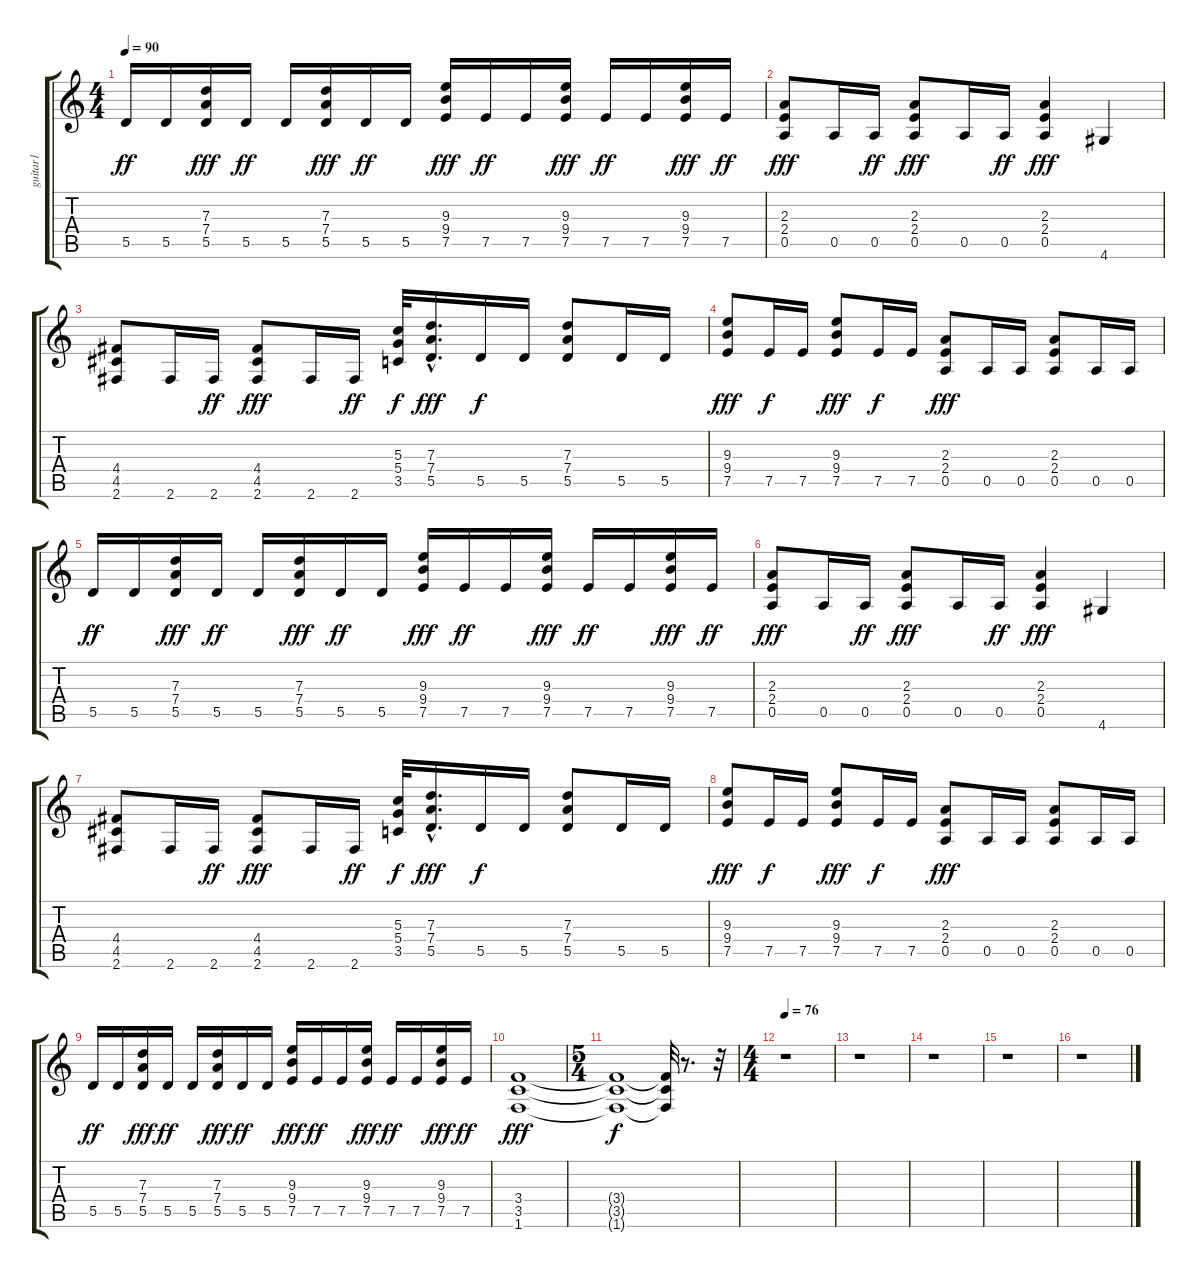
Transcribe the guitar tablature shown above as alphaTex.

\track ("guitar1" "guitar1") {instrument distortionguitar}
\staff {score tabs}
\tuning (E4 B3 G3 D3 A2 E2) {hide}
\ts (4 4)
\tempo 90
\clef g2
\ks c
5.5.16{dy ff} 5.5.16 (7.3 7.4 5.5).16{dy fff} 5.5.16{dy ff} 5.5.16 (7.3 7.4 5.5).16{dy fff} 5.5.16{dy ff} 5.5.16 (9.3 9.4 7.5).16{dy fff} 7.5.16{dy ff} 7.5.16 (9.3 9.4 7.5).16{dy fff} 7.5.16{dy ff} 7.5.16 (9.3 9.4 7.5).16{dy fff} 7.5.16{dy ff} |
(2.3 2.4 0.5).8{dy fff} 0.5.16 0.5.16{dy ff} (2.3 2.4 0.5).8{dy fff} 0.5.16 0.5.16{dy ff} (2.3 2.4 0.5).4{dy fff} 4.6.4 |
(4.4 4.5 2.6).8 2.6.16 2.6.16{dy ff} (4.4 4.5 2.6).8{dy fff} 2.6.16 2.6.16{dy ff} (5.3 5.4 3.5).32{dy f} (7.3{hac} 7.4{hac} 5.5{hac}).16{d dy fff} 5.5.16{dy f} 5.5.16 (7.3 7.4 5.5).8 5.5.16 5.5.16 |
(9.3 9.4 7.5).8{dy fff} 7.5.16{dy f} 7.5.16 (9.3 9.4 7.5).8{dy fff} 7.5.16{dy f} 7.5.16 (2.3 2.4 0.5).8{dy fff} 0.5.16 0.5.16 (2.3 2.4 0.5).8 0.5.16 0.5.16 |
5.5.16{dy ff} 5.5.16 (7.3 7.4 5.5).16{dy fff} 5.5.16{dy ff} 5.5.16 (7.3 7.4 5.5).16{dy fff} 5.5.16{dy ff} 5.5.16 (9.3 9.4 7.5).16{dy fff} 7.5.16{dy ff} 7.5.16 (9.3 9.4 7.5).16{dy fff} 7.5.16{dy ff} 7.5.16 (9.3 9.4 7.5).16{dy fff} 7.5.16{dy ff} |
(2.3 2.4 0.5).8{dy fff} 0.5.16 0.5.16{dy ff} (2.3 2.4 0.5).8{dy fff} 0.5.16 0.5.16{dy ff} (2.3 2.4 0.5).4{dy fff} 4.6.4 |
(4.4 4.5 2.6).8 2.6.16 2.6.16{dy ff} (4.4 4.5 2.6).8{dy fff} 2.6.16 2.6.16{dy ff} (5.3 5.4 3.5).32{dy f} (7.3{hac} 7.4{hac} 5.5{hac}).16{d dy fff} 5.5.16{dy f} 5.5.16 (7.3 7.4 5.5).8 5.5.16 5.5.16 |
(9.3 9.4 7.5).8{dy fff} 7.5.16{dy f} 7.5.16 (9.3 9.4 7.5).8{dy fff} 7.5.16{dy f} 7.5.16 (2.3 2.4 0.5).8{dy fff} 0.5.16 0.5.16 (2.3 2.4 0.5).8 0.5.16 0.5.16 |
5.5.16{dy ff} 5.5.16 (7.3 7.4 5.5).16{dy fff} 5.5.16{dy ff} 5.5.16 (7.3 7.4 5.5).16{dy fff} 5.5.16{dy ff} 5.5.16 (9.3 9.4 7.5).16{dy fff} 7.5.16{dy ff} 7.5.16 (9.3 9.4 7.5).16{dy fff} 7.5.16{dy ff} 7.5.16 (9.3 9.4 7.5).16{dy fff} 7.5.16{dy ff} |
(3.4 3.5 1.6).1{dy fff} |
\ts (5 4)
(3.4{t} 3.5{t} 1.6{t}).1{dy f} (3.4{t} 3.5{t} 1.6{t}).32 r.8{d} r.32 |
\ts (4 4)
\tempo 76
r.1 |
r.1 |
r.1 |
r.1 |
r.1
